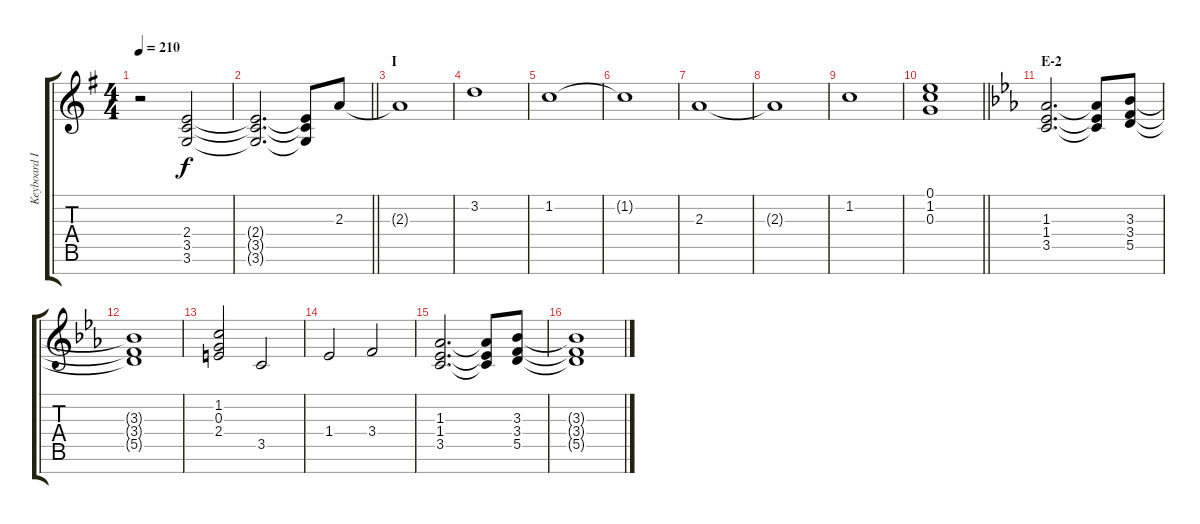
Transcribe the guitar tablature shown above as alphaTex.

\track ("Keyboard I" "Keyboard I") {instrument lead2sawtooth}
\staff {score tabs}
\tuning (E5 B4 G4 D4 A3 E3 B2) {hide}
\ts (4 4)
\tempo 210
\clef g2
\ks g
r.2{dy f} (2.4 3.5 3.6).2 |
\barLineRight lightlight
(2.4{t} 3.5{t} 3.6{t}).2{d} (2.4{t} 3.5{t} 3.6{t}).8 2.3.8 |
\section ("" "I")
2.3{t}.1 |
3.2.1 |
1.2.1 |
1.2{t}.1 |
2.3.1 |
2.3{t}.1 |
1.2.1 |
\barLineRight lightlight
(0.1 1.2 0.3).1 |
\section ("" "E-2")
\ks eb
(1.3 1.4 3.5).2{d} (1.3{t} 1.4{t} 3.5{t}).8 (3.3 3.4 5.5).8 |
(3.3{t} 3.4{t} 5.5{t}).1 |
(1.2 0.3 2.4).2 3.5.2 |
1.4.2 3.4.2 |
(1.3 1.4 3.5).2{d} (1.3{t} 1.4{t} 3.5{t}).8 (3.3 3.4 5.5).8 |
(3.3{t} 3.4{t} 5.5{t}).1
